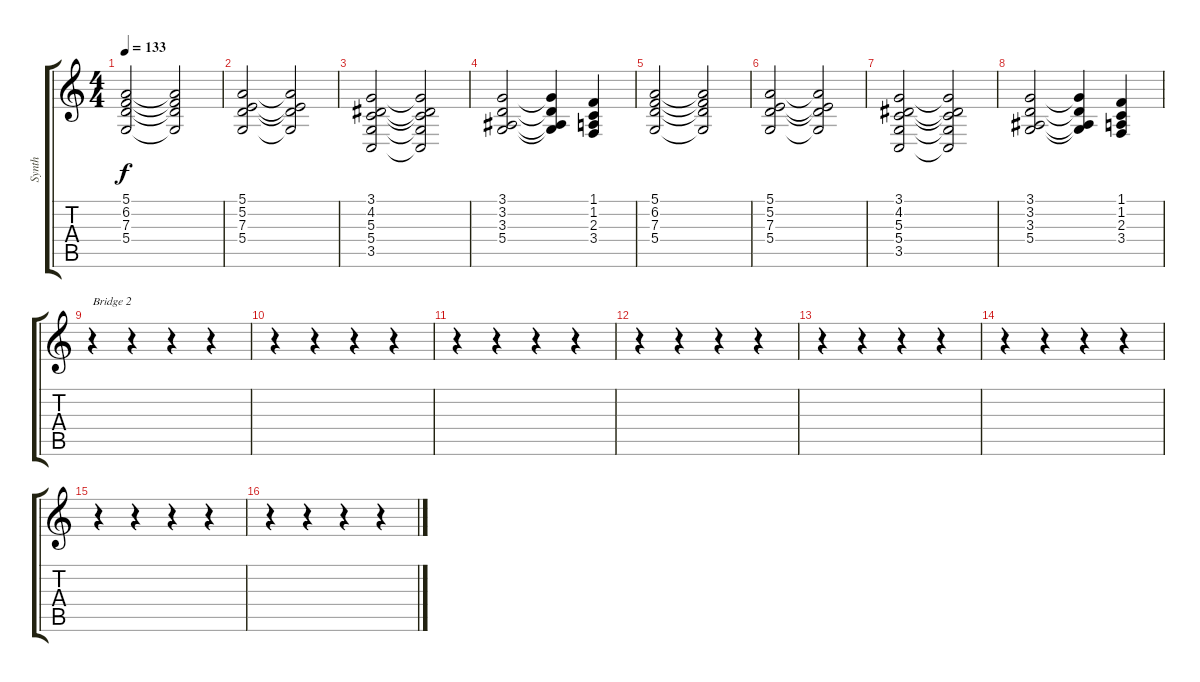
\track ("Synth" "Synth") {instrument synthvoice}
\staff {score tabs}
\tuning (E4 B3 G3 D3 A2 E2) {hide}
\ts (4 4)
\tempo 133
\clef g2
\ks c
(5.1 6.2 7.3 5.4).2{dy f} (5.1{t} 6.2{t} 7.3{t} 5.4{t}).2 |
(5.1 5.2 7.3 5.4).2 (5.1{t} 5.2{t} 7.3{t} 5.4{t}).2 |
(3.1 4.2 5.3 5.4 3.5).2 (3.1{t} 4.2{t} 5.3{t} 5.4{t} 3.5{t}).2 |
(3.1 3.2 3.3 5.4).2 (3.1{t} 3.2{t} 3.3{t} 5.4{t}).4 (1.1 1.2 2.3 3.4).4 |
(5.1 6.2 7.3 5.4).2 (5.1{t} 6.2{t} 7.3{t} 5.4{t}).2 |
(5.1 5.2 7.3 5.4).2 (5.1{t} 5.2{t} 7.3{t} 5.4{t}).2 |
(3.1 4.2 5.3 5.4 3.5).2 (3.1{t} 4.2{t} 5.3{t} 5.4{t} 3.5{t}).2 |
(3.1 3.2 3.3 5.4).2 (3.1{t} 3.2{t} 3.3{t} 5.4{t}).4 (1.1 1.2 2.3 3.4).4{volume 13} |
r.4{txt "Bridge 2"} r.4 r.4 r.4 |
r.4 r.4 r.4 r.4 |
r.4 r.4 r.4 r.4 |
r.4 r.4 r.4 r.4 |
r.4 r.4 r.4 r.4 |
r.4 r.4 r.4 r.4 |
r.4 r.4 r.4 r.4 |
r.4 r.4 r.4 r.4
